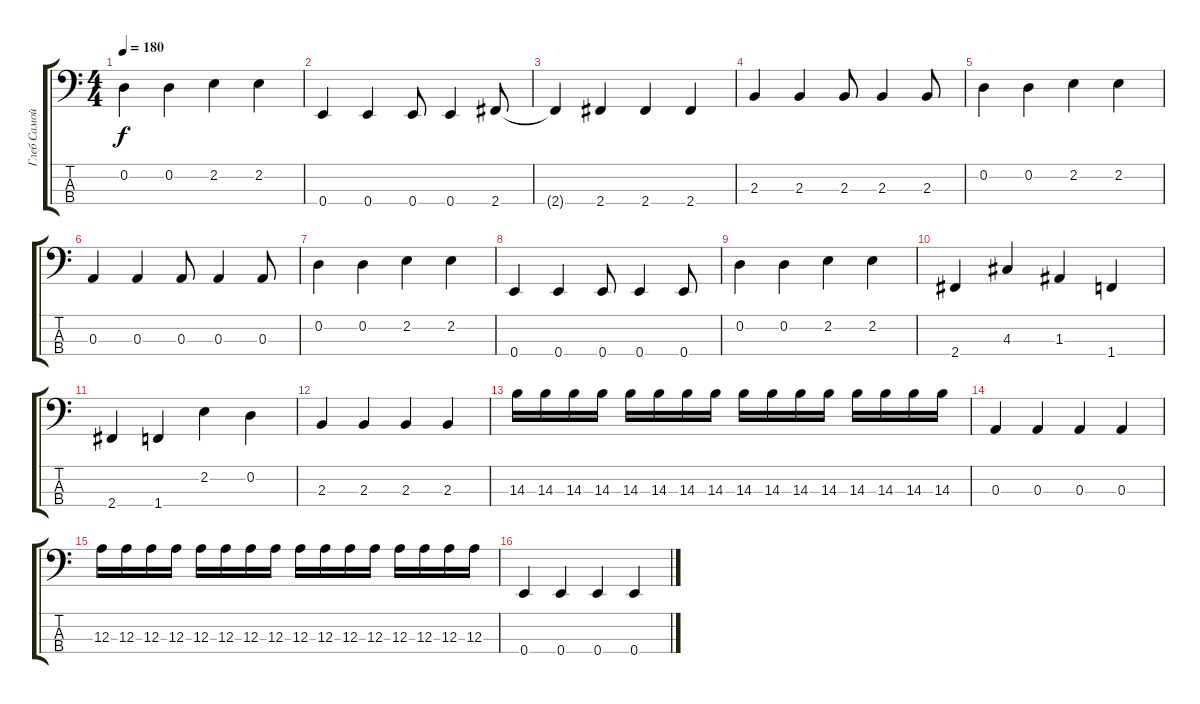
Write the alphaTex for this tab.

\track ("Глеб Самойлов" "Глеб Самой") {instrument electricbasspick}
\staff {score tabs}
\tuning (G2 D2 A1 E1) {hide}
\ts (4 4)
\tempo 180
\clef f4
\ks c
0.2.4{dy f} 0.2.4 2.2.4 2.2.4 |
0.4.4 0.4.4 0.4.8 0.4.4 2.4.8 |
2.4{t}.4 2.4.4 2.4.4 2.4.4 |
2.3.4 2.3.4 2.3.8 2.3.4 2.3.8 |
0.2.4 0.2.4 2.2.4 2.2.4 |
0.3.4 0.3.4 0.3.8 0.3.4 0.3.8 |
0.2.4 0.2.4 2.2.4 2.2.4 |
0.4.4 0.4.4 0.4.8 0.4.4 0.4.8 |
0.2.4 0.2.4 2.2.4 2.2.4 |
2.4.4 4.3.4 1.3.4 1.4.4 |
2.4.4 1.4.4 2.2.4 0.2.4 |
2.3.4 2.3.4 2.3.4 2.3.4 |
14.3.16 14.3.16 14.3.16 14.3.16 14.3.16 14.3.16 14.3.16 14.3.16 14.3.16 14.3.16 14.3.16 14.3.16 14.3.16 14.3.16 14.3.16 14.3.16 |
0.3.4 0.3.4 0.3.4 0.3.4 |
12.3.16 12.3.16 12.3.16 12.3.16 12.3.16 12.3.16 12.3.16 12.3.16 12.3.16 12.3.16 12.3.16 12.3.16 12.3.16 12.3.16 12.3.16 12.3.16 |
0.4.4 0.4.4 0.4.4 0.4.4
